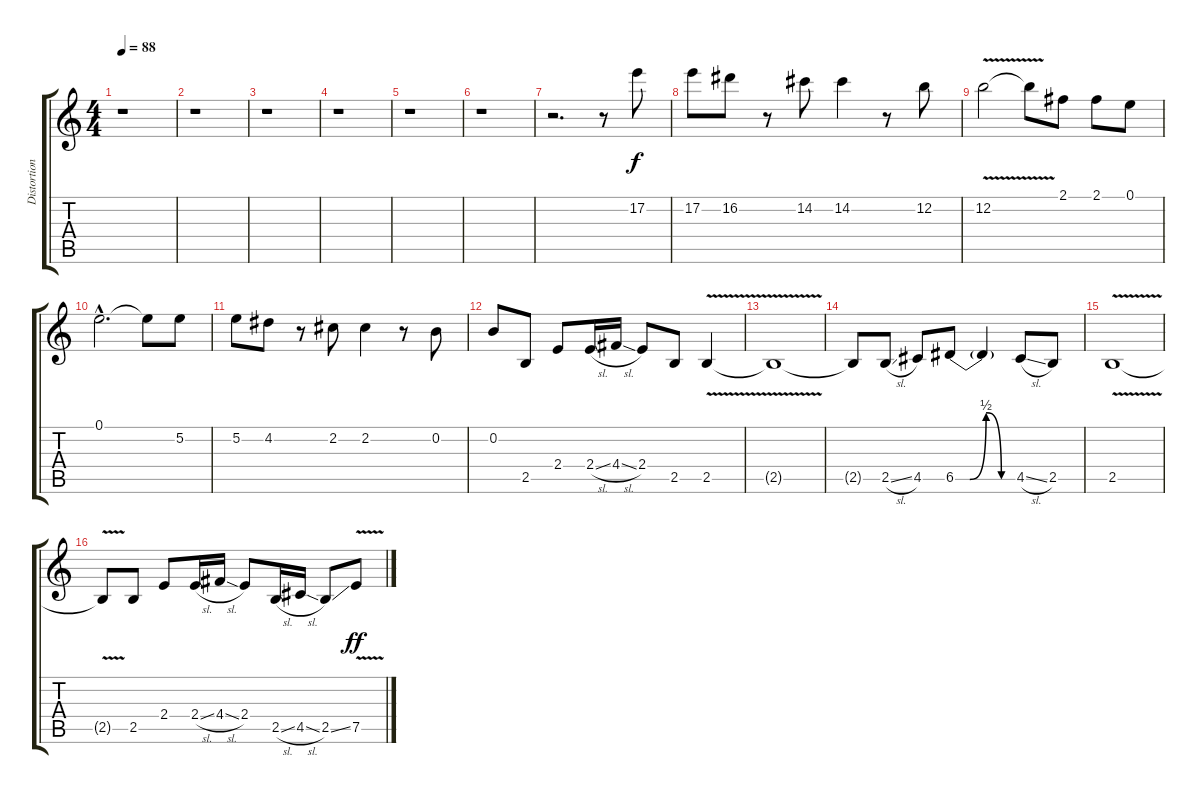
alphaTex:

\track ("Distortion Guitar " "Distortion") {instrument distortionguitar}
\staff {score tabs}
\tuning (E4 B3 G3 D3 A2 E2) {hide}
\ts (4 4)
\tempo 88
\clef g2
\ks c
r.1{dy f instrument distortionguitar} |
r.1 |
r.1 |
r.1 |
r.1 |
r.1 |
r.2{d} r.8 17.2.8 |
17.2.8 16.2.8 r.8 14.2.8 14.2.4 r.8 12.2.8 |
12.2{v}.2 12.2{t}.8 2.1.8 2.1.8 0.1.8 |
0.1{hac}.2{d} 0.1{t}.8 5.2.8 |
5.2.8 4.2.8 r.8 2.2.8 2.2.4 r.8 0.2.8 |
0.2.8 2.5.8 2.4.8 2.4{sl}.16 4.4{sl}.16 2.4.8 2.5.8 2.5{v}.4 |
2.5{t}.1 |
2.5{t}.8 2.5{sl}.8 4.5.8 6.5{be (custom 0 0 14 0 30 2 45 0 60 0)}.8 6.5{t}.4 4.5{sl}.8 2.5.8 |
2.5{v}.1 |
2.5{t}.8 2.5.8 2.4.8 2.4{sl}.16 4.4{sl}.16 2.4.8 2.5{sl}.16 4.5{sl}.16 2.5{ss}.8 7.5{v}.8{dy ff}
